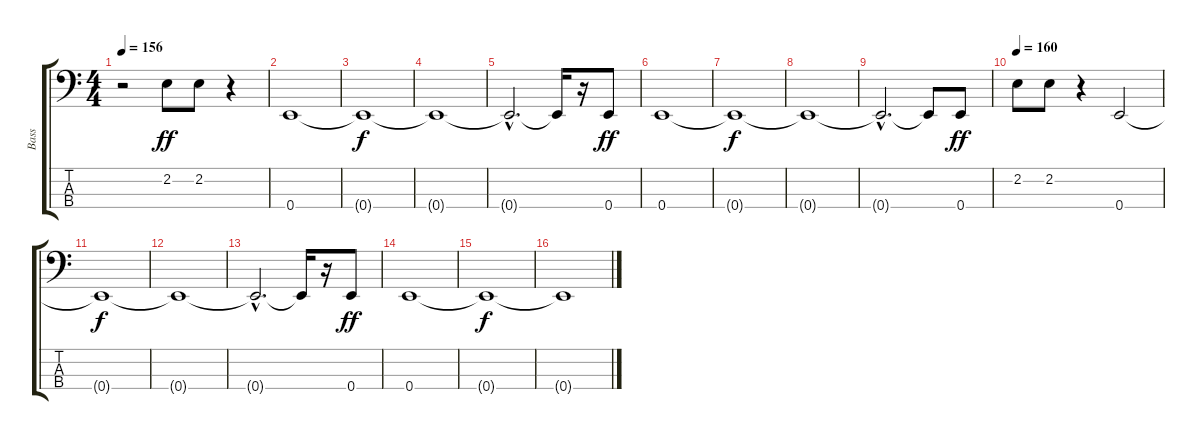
\track ("Bass" "Bass") {instrument electricbassfinger}
\staff {score tabs}
\tuning (G2 D2 A1 E1) {hide}
\ts (4 4)
\tempo 156
\tempo 167
\tempo 156
\clef f4
\ks c
r.2{dy ff instrument electricbassfinger} 2.2.8 2.2.8 r.4 |
0.4.1 |
0.4{t}.1{dy f} |
0.4{t}.1 |
0.4{hac t}.2{d} 0.4{t}.16 r.16 0.4.8{dy ff} |
0.4.1 |
0.4{t}.1{dy f} |
0.4{t}.1 |
0.4{hac t}.2{d} 0.4{t}.8 0.4.8{dy ff} |
\tempo 160
2.2.8 2.2.8 r.4 0.4.2 |
0.4{t}.1{dy f} |
0.4{t}.1 |
0.4{hac t}.2{d} 0.4{t}.16 r.16 0.4.8{dy ff} |
0.4.1 |
0.4{t}.1{dy f} |
0.4{t}.1
